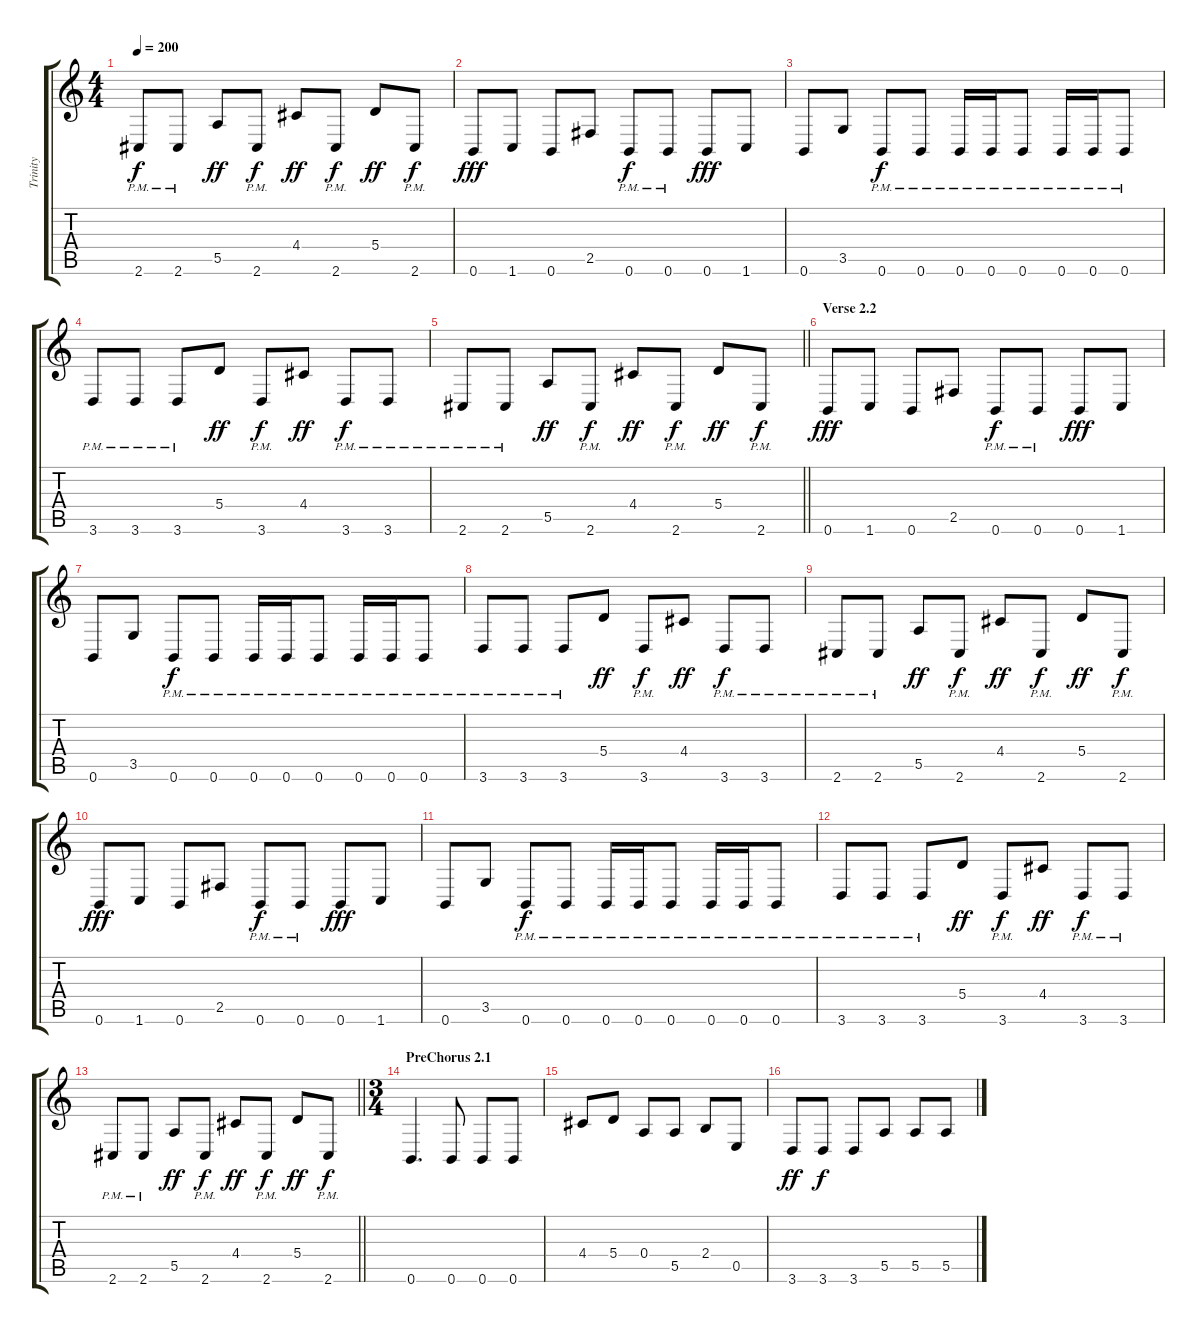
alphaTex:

\track ("Trinity" "Trinity") {instrument distortionguitar}
\staff {score tabs}
\tuning (B3 Gb3 D3 A2 E2 B1) {hide}
\ts (4 4)
\tempo 200
\clef g2
\ks c
2.6{pm}.8{dy f} 2.6{pm}.8 5.5.8{dy ff} 2.6{pm}.8{dy f} 4.4.8{dy ff} 2.6{pm}.8{dy f} 5.4.8{dy ff} 2.6{pm}.8{dy f} |
0.6.8{dy fff} 1.6.8 0.6.8 2.5.8 0.6{pm}.8{dy f} 0.6{pm}.8 0.6.8{dy fff} 1.6.8 |
0.6.8 3.5.8 0.6{pm}.8{dy f} 0.6{pm}.8 0.6{pm}.16 0.6{pm}.16 0.6{pm}.8 0.6{pm}.16 0.6{pm}.16 0.6{pm}.8 |
3.6{pm}.8 3.6{pm}.8 3.6{pm}.8 5.4.8{dy ff} 3.6{pm}.8{dy f} 4.4.8{dy ff} 3.6{pm}.8{dy f} 3.6{pm}.8 |
\barLineRight lightlight
2.6{pm}.8 2.6{pm}.8 5.5.8{dy ff} 2.6{pm}.8{dy f} 4.4.8{dy ff} 2.6{pm}.8{dy f} 5.4.8{dy ff} 2.6{pm}.8{dy f} |
\section ("" "Verse 2.2")
0.6.8{dy fff} 1.6.8 0.6.8 2.5.8 0.6{pm}.8{dy f} 0.6{pm}.8 0.6.8{dy fff} 1.6.8 |
0.6.8 3.5.8 0.6{pm}.8{dy f} 0.6{pm}.8 0.6{pm}.16 0.6{pm}.16 0.6{pm}.8 0.6{pm}.16 0.6{pm}.16 0.6{pm}.8 |
3.6{pm}.8 3.6{pm}.8 3.6{pm}.8 5.4.8{dy ff} 3.6{pm}.8{dy f} 4.4.8{dy ff} 3.6{pm}.8{dy f} 3.6{pm}.8 |
2.6{pm}.8 2.6{pm}.8 5.5.8{dy ff} 2.6{pm}.8{dy f} 4.4.8{dy ff} 2.6{pm}.8{dy f} 5.4.8{dy ff} 2.6{pm}.8{dy f} |
0.6.8{dy fff} 1.6.8 0.6.8 2.5.8 0.6{pm}.8{dy f} 0.6{pm}.8 0.6.8{dy fff} 1.6.8 |
0.6.8 3.5.8 0.6{pm}.8{dy f} 0.6{pm}.8 0.6{pm}.16 0.6{pm}.16 0.6{pm}.8 0.6{pm}.16 0.6{pm}.16 0.6{pm}.8 |
3.6{pm}.8 3.6{pm}.8 3.6{pm}.8 5.4.8{dy ff} 3.6{pm}.8{dy f} 4.4.8{dy ff} 3.6{pm}.8{dy f} 3.6{pm}.8 |
\barLineRight lightlight
2.6{pm}.8 2.6{pm}.8 5.5.8{dy ff} 2.6{pm}.8{dy f} 4.4.8{dy ff} 2.6{pm}.8{dy f} 5.4.8{dy ff} 2.6{pm}.8{dy f} |
\ts (3 4)
\section ("" "PreChorus 2.1")
0.6.4{d} 0.6.8 0.6.8 0.6.8 |
4.4.8 5.4.8 0.4.8 5.5.8 2.4.8 0.5.8 |
3.6.8{dy ff} 3.6.8{dy f} 3.6.8 5.5.8 5.5.8 5.5.8
